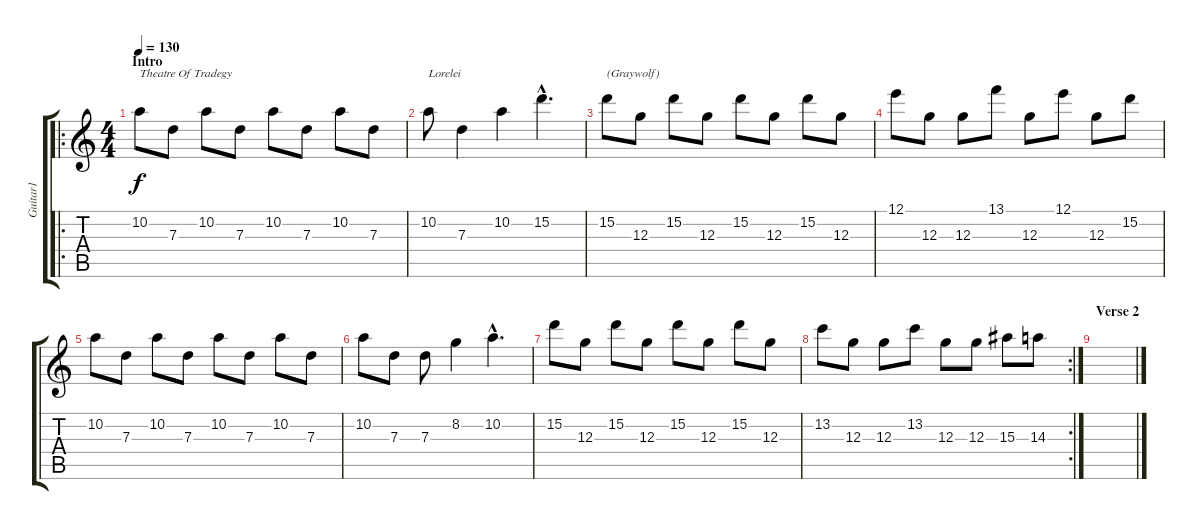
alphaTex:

\track ("Guitar1" "Guitar1") {instrument distortionguitar}
\staff {score tabs}
\tuning (E4 B3 G3 D3 A2 E2) {hide}
\ro
\ts (4 4)
\section ("" "Intro")
\tempo 130
\clef g2
\ks c
10.2.8{txt "Theatre Of Tradegy" dy f} 7.3.8 10.2.8 7.3.8 10.2.8 7.3.8 10.2.8 7.3.8 |
10.2.8{txt "Lorelei"} 7.3.4 10.2.4 15.2{hac}.4{d} |
15.2.8{txt "(Graywolf)"} 12.3.8 15.2.8 12.3.8 15.2.8 12.3.8 15.2.8 12.3.8 |
12.1.8 12.3.8 12.3.8 13.1.8 12.3.8 12.1.8 12.3.8 15.2.8 |
10.2.8 7.3.8 10.2.8 7.3.8 10.2.8 7.3.8 10.2.8 7.3.8 |
10.2.8 7.3.8 7.3.8 8.2.4 10.2{hac}.4{d} |
15.2.8 12.3.8 15.2.8 12.3.8 15.2.8 12.3.8 15.2.8 12.3.8 |
\rc 2
13.2.8 12.3.8 12.3.8 13.2.8 12.3.8 12.3.8 15.3.8 14.3.8 |
\section ("" "Verse 2")
